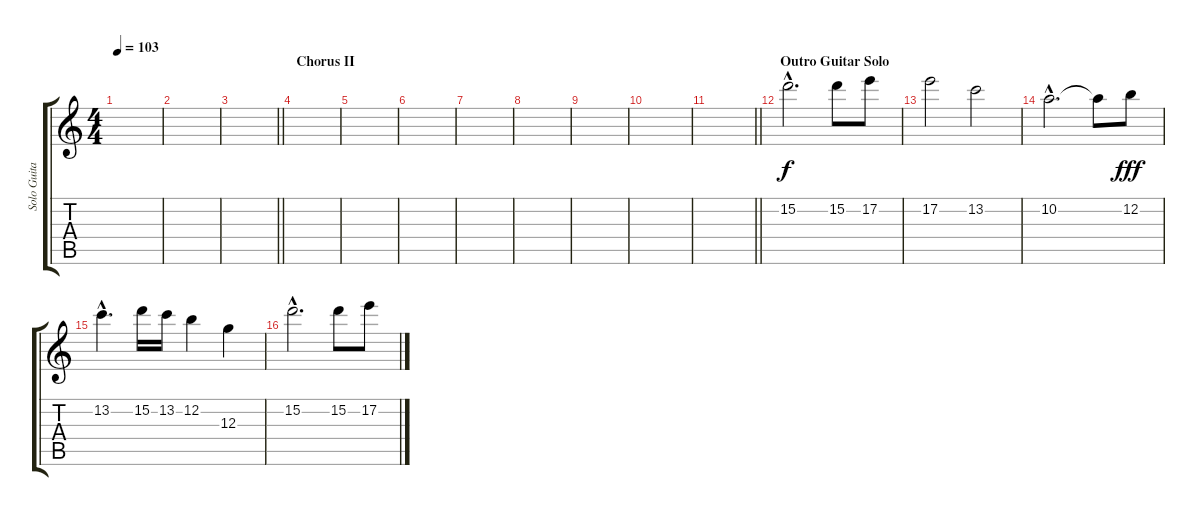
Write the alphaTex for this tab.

\track ("Solo Guitar" "Solo Guita") {instrument distortionguitar}
\staff {score tabs}
\tuning (E4 B3 G3 D3 A2 D2) {hide}
\ts (4 4)
\tempo 103
\clef g2
\ks c
|
|
\barLineRight lightlight
|
\section ("" "Chorus II")
|
|
|
|
|
|
|
\barLineRight lightlight
|
\section ("" "Outro Guitar Solo")
15.2{hac}.2{d} 15.2.8 17.2.8 |
17.2.2 13.2.2 |
10.2{hac}.2{d} 10.2{t}.8{dy f} 12.2.8{dy fff} |
13.2{hac}.4{d} 15.2.16 13.2.16 12.2.4 12.3.4 |
15.2{hac}.2{d} 15.2.8 17.2.8
